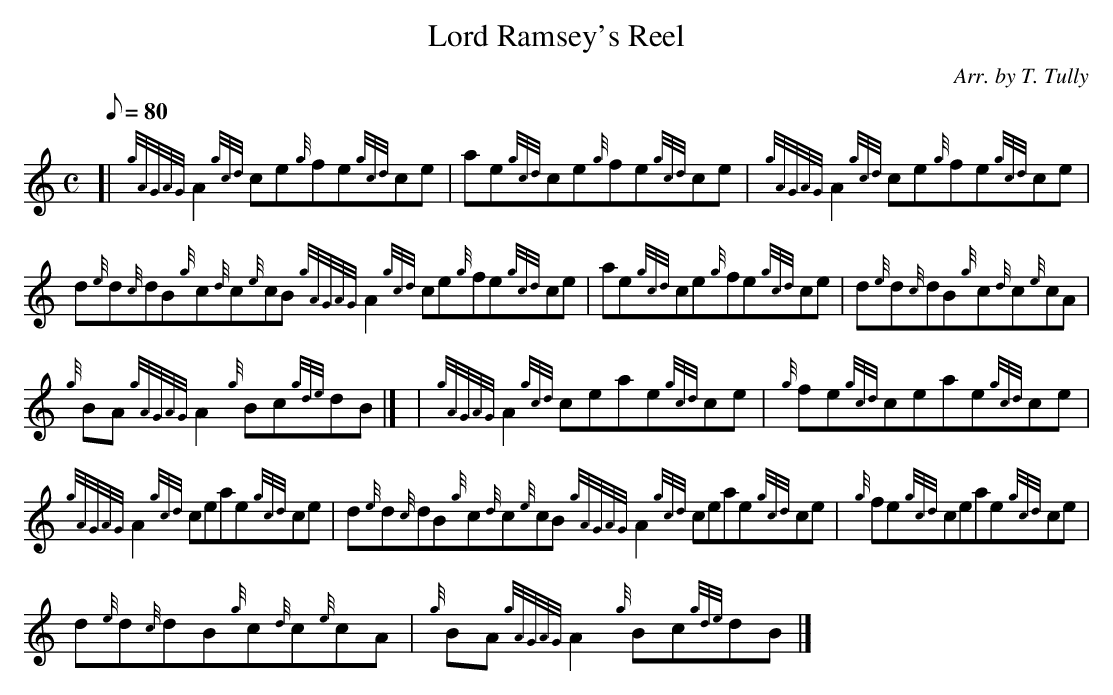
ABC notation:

X:1
T:Lord Ramsey's Reel
M:C
L:1/8
Q:80
C:Arr. by T. Tully
K:HP
[| {gAGAG}A2{gcd}ce{g}fe{gcd}ce | \
ae{gcd}ce{g}fe{gcd}ce | \
{gAGAG}A2{gcd}ce{g}fe{gcd}ce |
d{e}d{c}dB{g}c{d}c{e}cB{gAGAG}A2{gcd}ce{g}fe{gcd}ce | \
ae{gcd}ce{g}fe{gcd}ce | \
d{e}d{c}dB{g}c{d}c{e}cA |
{g}BA{gAGAG}A2{g}Bc{gde}dB|] [ | \
{gAGAG}A2{gcd}ceae{gcd}ce | \
{g}fe{gcd}ceae{gcd}ce |
{gAGAG}A2{gcd}ceae{gcd}ce | \
d{e}d{c}dB{g}c{d}c{e}cB{gAGAG}A2{gcd}ceae{gcd}ce | \
{g}fe{gcd}ceae{gcd}ce |
d{e}d{c}dB{g}c{d}c{e}cA | \
{g}BA{gAGAG}A2{g}Bc{gde}dB|]
